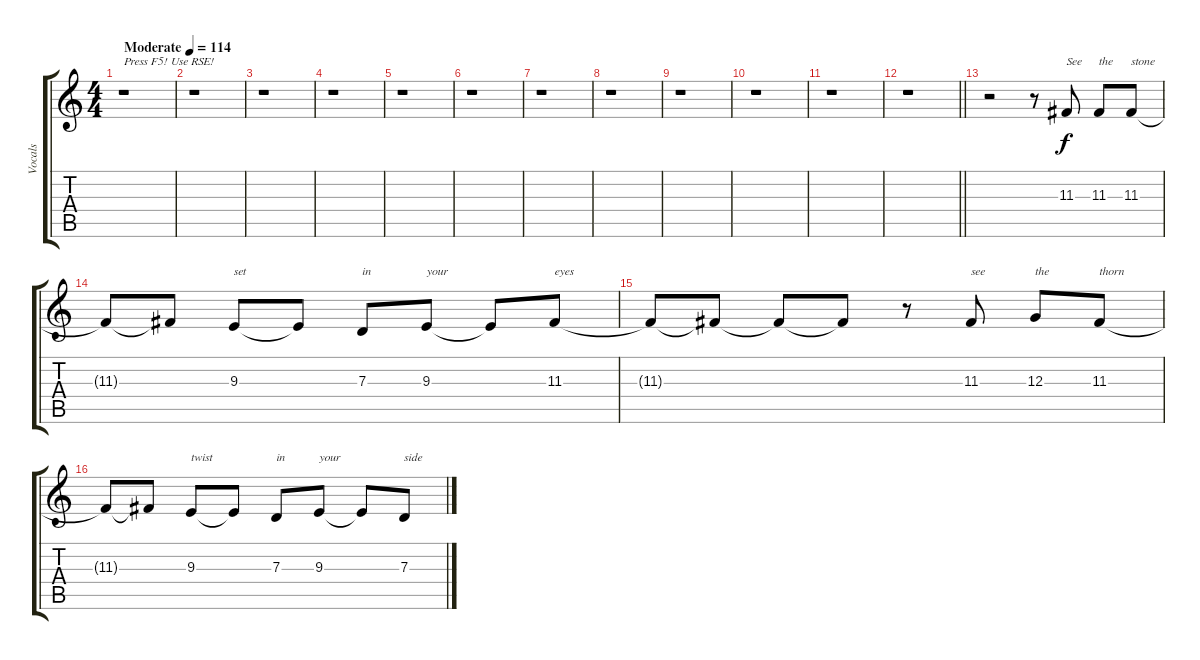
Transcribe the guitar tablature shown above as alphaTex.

\track ("Vocals" "Vocals") {instrument altosax}
\staff {score tabs}
\tuning (E4 B3 G3 D3 A2 E2) {hide}
\ts (4 4)
\tempo (114 "Moderate")
\clef g2
\ks c
r.1{txt "Press F5! Use RSE!" dy f instrument altosax} |
r.1 |
r.1 |
r.1 |
r.1 |
r.1 |
r.1 |
r.1 |
r.1 |
r.1 |
r.1 |
\barLineRight lightlight
r.1 |
r.2 r.8 11.3.8{txt "See"} 11.3.8{txt "the"} 11.3.8{txt "stone"} |
11.3{t}.8 11.3{t}.8 9.3.8{txt "set"} 9.3{t}.8 7.3.8{txt "in"} 9.3.8{txt "your"} 9.3{t}.8 11.3.8{txt "eyes"} |
11.3{t}.8 11.3{t}.8 11.3{t}.8 11.3{t}.8 r.8 11.3.8{txt "see"} 12.3.8{txt "the"} 11.3.8{txt "thorn"} |
11.3{t}.8 11.3{t}.8 9.3.8{txt "twist"} 9.3{t}.8 7.3.8{txt "in"} 9.3.8{txt "your"} 9.3{t}.8 7.3.8{txt "side"}
